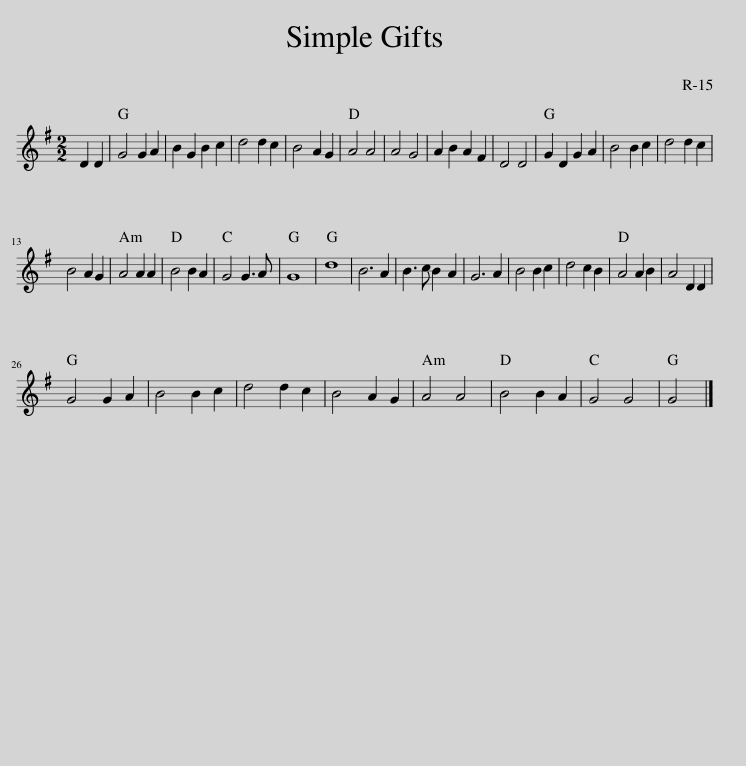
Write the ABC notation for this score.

X:1
L:1/8
M:2/2
I:linebreak $
K:G
V:1 treble
V:1
 D2 D2 | G4 G2 A2 | B2 G2 B2 c2 | d4 d2 c2 | B4 A2 G2 | %5
 A4 A4 | A4 G4 | A2 B2 A2 F2 | D4 D4 | G2 D2 G2 A2 | %10
 B4 B2 c2 | d4 d2 c2 |$ B4 A2 G2 | A4 A2 A2 | B4 B2 A2 | %15
 G4 G3 A | G8 | d8 | B6 A2 | B3 c B2 A2 | %20
 G6 A2 | B4 B2 c2 | d4 c2 B2 | A4 A2 B2 | A4 D2 D2 |$ %25
 G4 G2 A2 | B4 B2 c2 | d4 d2 c2 | B4 A2 G2 | A4 A4 | %30
 B4 B2 A2 | G4 G4 | G4 |] %33
